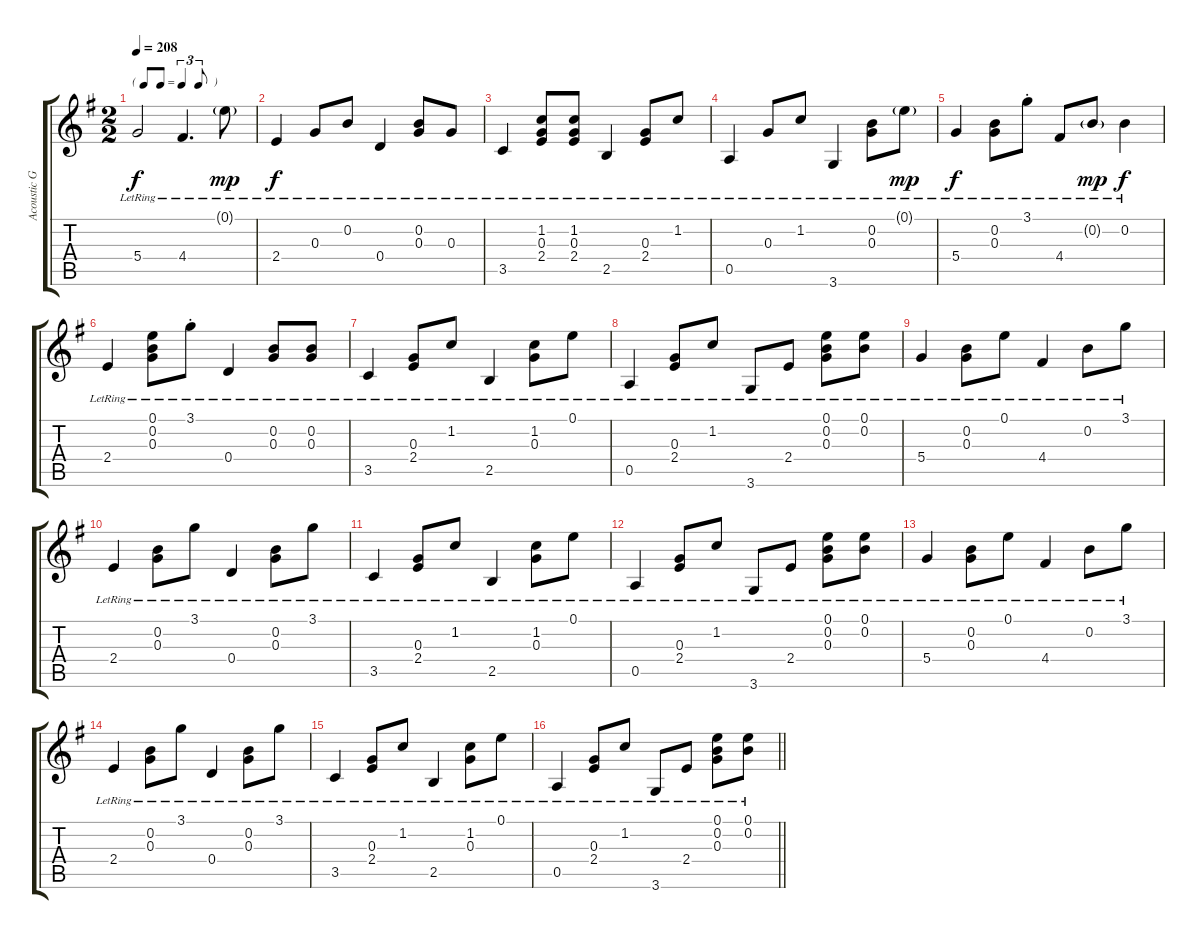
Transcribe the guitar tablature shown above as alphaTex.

\track ("Acoustic Guitar" "Acoustic G") {instrument acousticguitarsteel}
\staff {score tabs}
\tuning (E4 B3 G3 D3 A2 E2) {hide}
\ts (2 2)
\tf triplet8th
\tempo 208
\clef g2
\ks g
5.4{lr}.2{dy f instrument acousticguitarsteel} 4.4{lr}.4{d} 0.1{g lr}.8{dy mp} |
2.4{lr}.4{dy f} 0.3{lr}.8 0.2{lr}.8 0.4{lr}.4 (0.2{lr} 0.3{lr}).8 0.3{lr}.8 |
3.5{lr}.4 (1.2{lr} 0.3{lr} 2.4{lr}).8 (1.2{lr} 0.3{lr} 2.4{lr}).8 2.5{lr}.4 (0.3{lr} 2.4{lr}).8 1.2{lr}.8 |
0.5{lr}.4 0.3{lr}.8 1.2{lr}.8 3.6{lr}.4 (0.2{lr} 0.3{lr}).8 0.1{g lr}.8{dy mp} |
5.4{lr}.4{dy f} (0.2{lr} 0.3{lr}).8 3.1{st lr}.8 4.4{lr}.8 0.2{g lr}.8{dy mp} 0.2{lr}.4{dy f} |
2.4{lr}.4 (0.1{lr} 0.2{lr} 0.3{lr}).8 3.1{st lr}.8 0.4{lr}.4 (0.2{lr} 0.3{lr}).8 (0.2{lr} 0.3{lr}).8 |
3.5{lr}.4 (0.3{lr} 2.4{lr}).8 1.2{lr}.8 2.5{lr}.4 (1.2{lr} 0.3{lr}).8 0.1{lr}.8 |
0.5{lr}.4 (0.3{lr} 2.4{lr}).8 1.2{lr}.8 3.6{lr}.8 2.4{lr}.8 (0.1{lr} 0.2{lr} 0.3{lr}).8 (0.1{lr} 0.2{lr}).8 |
5.4{lr}.4 (0.2{lr} 0.3{lr}).8 0.1{lr}.8 4.4{lr}.4 0.2{lr}.8 3.1{lr}.8 |
2.4{lr}.4 (0.2{lr} 0.3{lr}).8 3.1{lr}.8 0.4{lr}.4 (0.2{lr} 0.3{lr}).8 3.1{lr}.8 |
3.5{lr}.4 (0.3{lr} 2.4{lr}).8 1.2{lr}.8 2.5{lr}.4 (1.2{lr} 0.3{lr}).8 0.1{lr}.8 |
0.5{lr}.4 (0.3{lr} 2.4{lr}).8 1.2{lr}.8 3.6{lr}.8 2.4{lr}.8 (0.1{lr} 0.2{lr} 0.3{lr}).8 (0.1{lr} 0.2{lr}).8 |
5.4{lr}.4 (0.2{lr} 0.3{lr}).8 0.1{lr}.8 4.4{lr}.4 0.2{lr}.8 3.1{lr}.8 |
2.4{lr}.4 (0.2{lr} 0.3{lr}).8 3.1{lr}.8 0.4{lr}.4 (0.2{lr} 0.3{lr}).8 3.1{lr}.8 |
3.5{lr}.4 (0.3{lr} 2.4{lr}).8 1.2{lr}.8 2.5{lr}.4 (1.2{lr} 0.3{lr}).8 0.1{lr}.8 |
\barLineRight lightlight
0.5{lr}.4 (0.3{lr} 2.4{lr}).8 1.2{lr}.8 3.6{lr}.8 2.4{lr}.8 (0.1{lr} 0.2{lr} 0.3{lr}).8 (0.1{lr} 0.2{lr}).8
